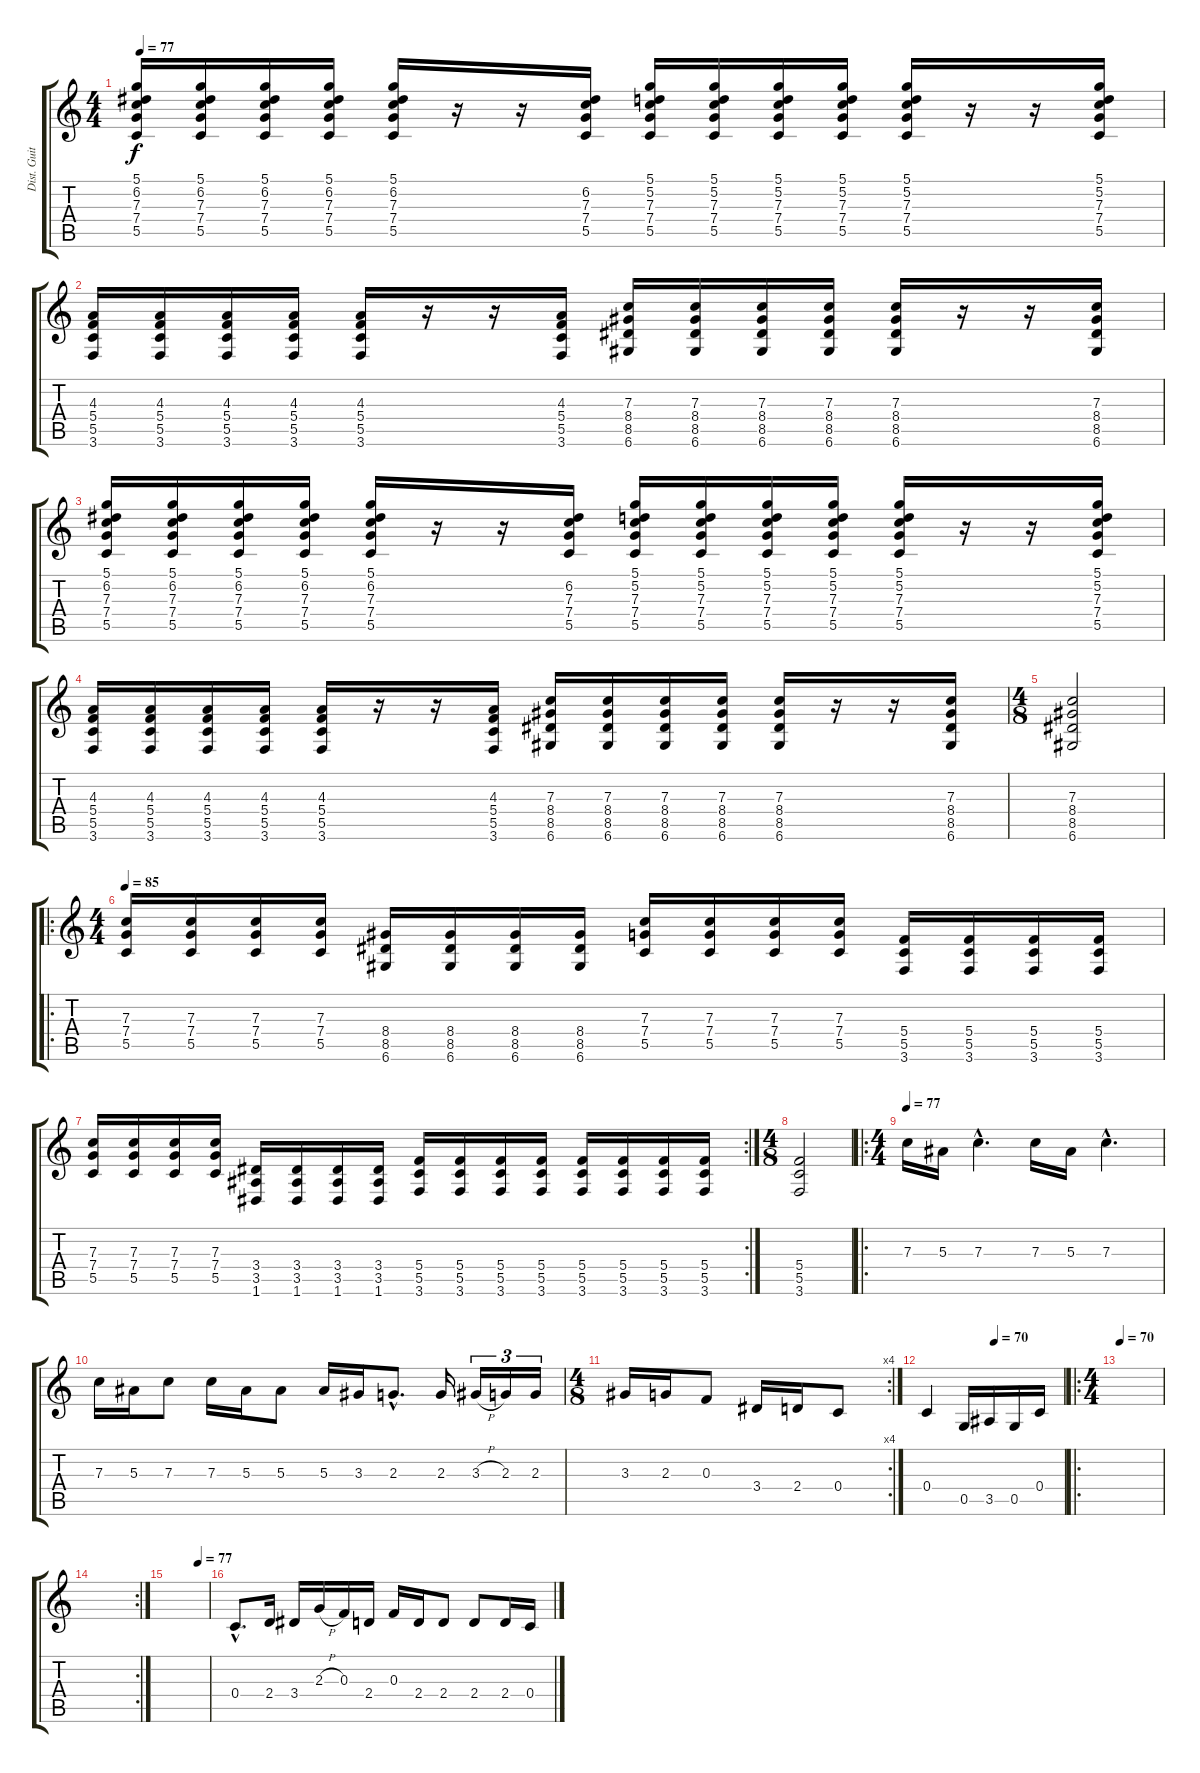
\track ("Dist. Guitar" "Dist. Guit") {instrument distortionguitar}
\staff {score tabs}
\tuning (D4 A3 F3 C3 G2 D2) {hide}
\ts (4 4)
\tempo 77
\clef g2
\ks c
(5.1 6.2 7.3 7.4 5.5).16{dy f} (5.1 6.2 7.3 7.4 5.5).16 (5.1 6.2 7.3 7.4 5.5).16 (5.1 6.2 7.3 7.4 5.5).16 (5.1 6.2 7.3 7.4 5.5).16 r.16 r.16 (6.2 7.3 7.4 5.5).16 (5.1 5.2 7.3 7.4 5.5).16 (5.1 5.2 7.3 7.4 5.5).16 (5.1 5.2 7.3 7.4 5.5).16 (5.1 5.2 7.3 7.4 5.5).16 (5.1 5.2 7.3 7.4 5.5).16 r.16 r.16 (5.1 5.2 7.3 7.4 5.5).16 |
(4.3 5.4 5.5 3.6).16 (4.3 5.4 5.5 3.6).16 (4.3 5.4 5.5 3.6).16 (4.3 5.4 5.5 3.6).16 (4.3 5.4 5.5 3.6).16 r.16 r.16 (4.3 5.4 5.5 3.6).16 (7.3 8.4 8.5 6.6).16 (7.3 8.4 8.5 6.6).16 (7.3 8.4 8.5 6.6).16 (7.3 8.4 8.5 6.6).16 (7.3 8.4 8.5 6.6).16 r.16 r.16 (7.3 8.4 8.5 6.6).16 |
(5.1 6.2 7.3 7.4 5.5).16 (5.1 6.2 7.3 7.4 5.5).16 (5.1 6.2 7.3 7.4 5.5).16 (5.1 6.2 7.3 7.4 5.5).16 (5.1 6.2 7.3 7.4 5.5).16 r.16 r.16 (6.2 7.3 7.4 5.5).16 (5.1 5.2 7.3 7.4 5.5).16 (5.1 5.2 7.3 7.4 5.5).16 (5.1 5.2 7.3 7.4 5.5).16 (5.1 5.2 7.3 7.4 5.5).16 (5.1 5.2 7.3 7.4 5.5).16 r.16 r.16 (5.1 5.2 7.3 7.4 5.5).16 |
(4.3 5.4 5.5 3.6).16 (4.3 5.4 5.5 3.6).16 (4.3 5.4 5.5 3.6).16 (4.3 5.4 5.5 3.6).16 (4.3 5.4 5.5 3.6).16 r.16 r.16 (4.3 5.4 5.5 3.6).16 (7.3 8.4 8.5 6.6).16 (7.3 8.4 8.5 6.6).16 (7.3 8.4 8.5 6.6).16 (7.3 8.4 8.5 6.6).16 (7.3 8.4 8.5 6.6).16 r.16 r.16 (7.3 8.4 8.5 6.6).16 |
\ts (4 8)
(7.3 8.4 8.5 6.6).2 |
\ro
\ts (4 4)
\tempo 85
(7.3 7.4 5.5).16 (7.3 7.4 5.5).16 (7.3 7.4 5.5).16 (7.3 7.4 5.5).16 (8.4 8.5 6.6).16 (8.4 8.5 6.6).16 (8.4 8.5 6.6).16 (8.4 8.5 6.6).16 (7.3 7.4 5.5).16 (7.3 7.4 5.5).16 (7.3 7.4 5.5).16 (7.3 7.4 5.5).16 (5.4 5.5 3.6).16 (5.4 5.5 3.6).16 (5.4 5.5 3.6).16 (5.4 5.5 3.6).16 |
\rc 2
(7.3 7.4 5.5).16 (7.3 7.4 5.5).16 (7.3 7.4 5.5).16 (7.3 7.4 5.5).16 (3.4 3.5 1.6).16 (3.4 3.5 1.6).16 (3.4 3.5 1.6).16 (3.4 3.5 1.6).16 (5.4 5.5 3.6).16 (5.4 5.5 3.6).16 (5.4 5.5 3.6).16 (5.4 5.5 3.6).16 (5.4 5.5 3.6).16 (5.4 5.5 3.6).16 (5.4 5.5 3.6).16 (5.4 5.5 3.6).16 |
\ts (4 8)
(5.4 5.5 3.6).2 |
\ro
\ts (4 4)
\tempo 77
7.3.16 5.3.16 7.3{hac}.4{d} 7.3.16 5.3.16 7.3{hac}.4{d} |
7.3.16 5.3.16 7.3.8 7.3.16 5.3.16 5.3.8 5.3.16 3.3.16 2.3{hac}.8{d} 2.3.16 3.3{h}.16{tu (3 2)} 2.3.16{tu (3 2)} 2.3.16{tu (3 2)} |
\rc 4
\ts (4 8)
3.3.16 2.3.16 0.3.8 3.4.16 2.4.16 0.4.8 |
\tempo (70 0.5)
0.4.4 0.5.16 3.5.16 0.5.16 0.4.16 |
\ro
\ts (4 4)
\tempo 70
|
\rc 2
|
\tempo (77 0.75)
|
0.4{hac}.8{d volume 15} 2.4.16 3.4.16 2.3{h}.16 0.3.16 2.4.16 0.3.16 2.4.16 2.4.8 2.4.8 2.4.16 0.4.16
